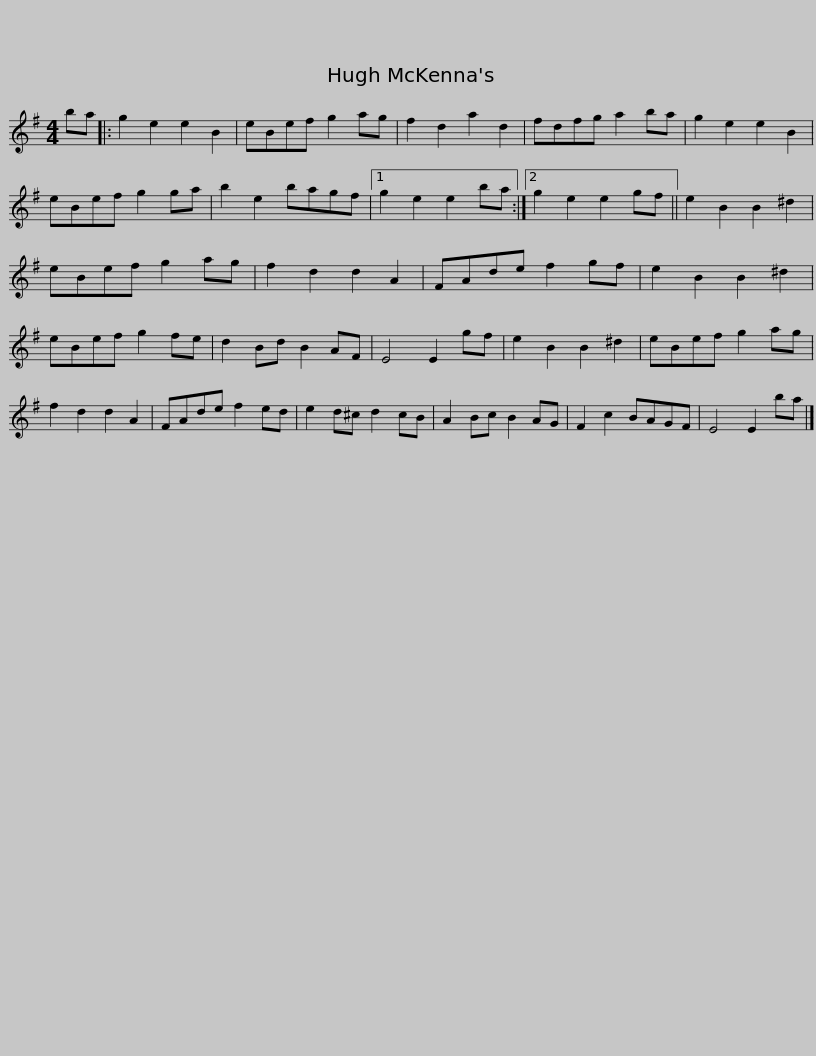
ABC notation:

X:1
L:1/8
M:4/4
I:linebreak $
K:Emin
V:1 treble
V:1
 ba |: g2 e2 e2 B2 | eBef g2 ag | f2 d2 a2 d2 | fdfg a2 ba | %5
 g2 e2 e2 B2 | eBef g2 ga |$ b2 e2 bagf |1 g2 e2 e2 ba :|2 g2 e2 e2 gf || %10
 e2 B2 B2 ^d2 | eBef g2 ag | f2 d2 d2 A2 | FAde f2 gf |$ e2 B2 B2 ^d2 | %15
 eBef g2 fe | d2 Bd B2 AF | E4 E2 gf | e2 B2 B2 ^d2 | eBef g2 ag | %20
 f2 d2 d2 A2 |$ FAde f2 ed | e2 d^c d2 cB | A2 Bc B2 AG | F2 c2 BAGF | %25
 E4 E2 ba |] %26
